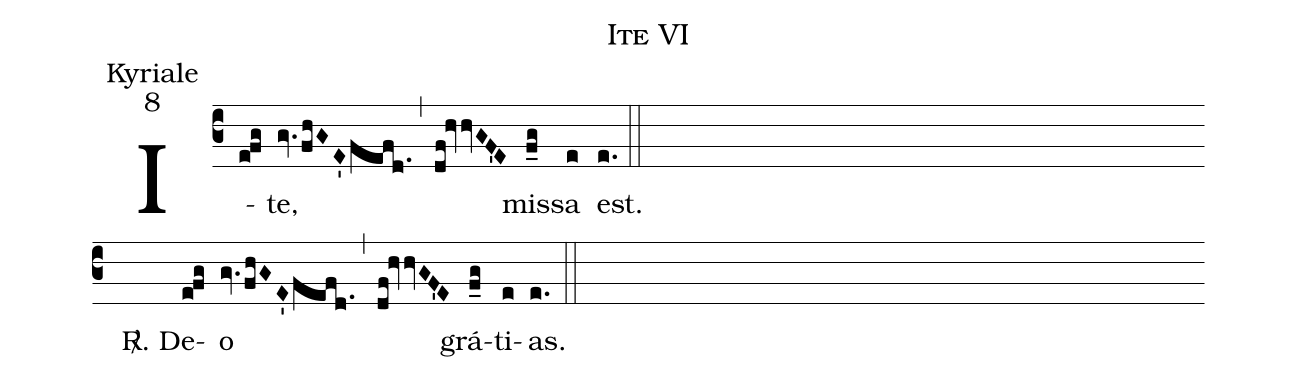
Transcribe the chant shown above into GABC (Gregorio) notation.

name:Ite VI;
office-part:Kyriale;
mode:8;
%%
(c3) I(efg)te,(gv.fhGE'fefd.) (,) (df!hvvGF'E) mis(f_g)sa(e) est.(e.) (::) (Z-)
~~~<sp>R/</sp>. De(efg)o(gv.fhGE'fefd.) (,) (df!hvvGF'E) grá(f_g)ti(e)as.(e.) (::)
